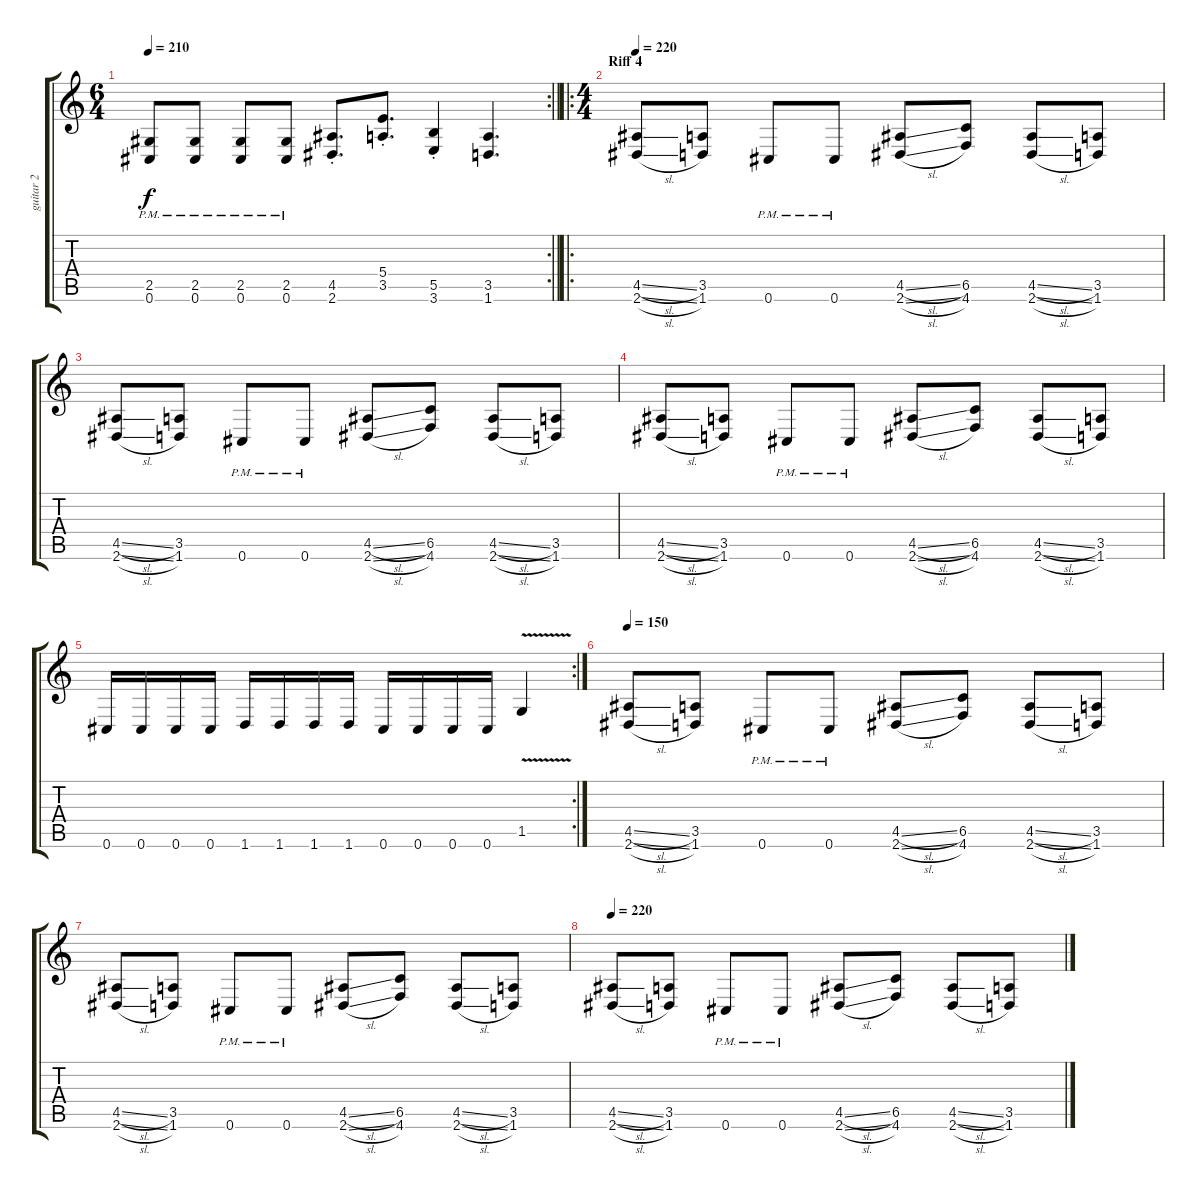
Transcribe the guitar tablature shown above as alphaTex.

\track ("guitar 2" "guitar 2") {instrument distortionguitar}
\staff {score tabs}
\tuning (Db4 Ab3 E3 B2 Gb2 Db2) {hide}
\rc 2
\ts (6 4)
\tempo 210
\clef g2
\barLineRight lightlight
\ks c
(2.5{pm} 0.6{pm}).8{dy f} (2.5{pm} 0.6{pm}).8 (2.5{pm} 0.6{pm}).8 (2.5{pm} 0.6{pm}).8 (4.5{st} 2.6{st}).8{d} (5.4{st} 3.5{st}).8{d} (5.5{st} 3.6{st}).4 (3.5 1.6).4{d} |
\ro
\ts (4 4)
\section ("" "Riff 4")
\tempo 220
(4.5{sl} 2.6{sl}).8{instrument distortionguitar} (3.5 1.6).8 0.6{pm}.8 0.6{pm}.8 (4.5{sl} 2.6{sl}).8 (6.5 4.6).8 (4.5{sl} 2.6{sl}).8 (3.5 1.6).8 |
(4.5{sl} 2.6{sl}).8 (3.5 1.6).8 0.6{pm}.8 0.6{pm}.8 (4.5{sl} 2.6{sl}).8 (6.5 4.6).8 (4.5{sl} 2.6{sl}).8 (3.5 1.6).8 |
(4.5{sl} 2.6{sl}).8 (3.5 1.6).8 0.6{pm}.8 0.6{pm}.8 (4.5{sl} 2.6{sl}).8 (6.5 4.6).8 (4.5{sl} 2.6{sl}).8 (3.5 1.6).8 |
\rc 2
0.6.16 0.6.16 0.6.16 0.6.16 1.6.16 1.6.16 1.6.16 1.6.16 0.6.16 0.6.16 0.6.16 0.6.16 1.5{v}.4{instrument guitarharmonics} |
\tempo 150
(4.5{sl} 2.6{sl}).8{instrument distortionguitar} (3.5 1.6).8 0.6{pm}.8 0.6{pm}.8 (4.5{sl} 2.6{sl}).8 (6.5 4.6).8 (4.5{sl} 2.6{sl}).8 (3.5 1.6).8 |
(4.5{sl} 2.6{sl}).8 (3.5 1.6).8 0.6{pm}.8 0.6{pm}.8 (4.5{sl} 2.6{sl}).8 (6.5 4.6).8 (4.5{sl} 2.6{sl}).8 (3.5 1.6).8 |
\tempo 220
(4.5{sl} 2.6{sl}).8 (3.5 1.6).8 0.6{pm}.8 0.6{pm}.8 (4.5{sl} 2.6{sl}).8 (6.5 4.6).8 (4.5{sl} 2.6{sl}).8 (3.5 1.6).8
